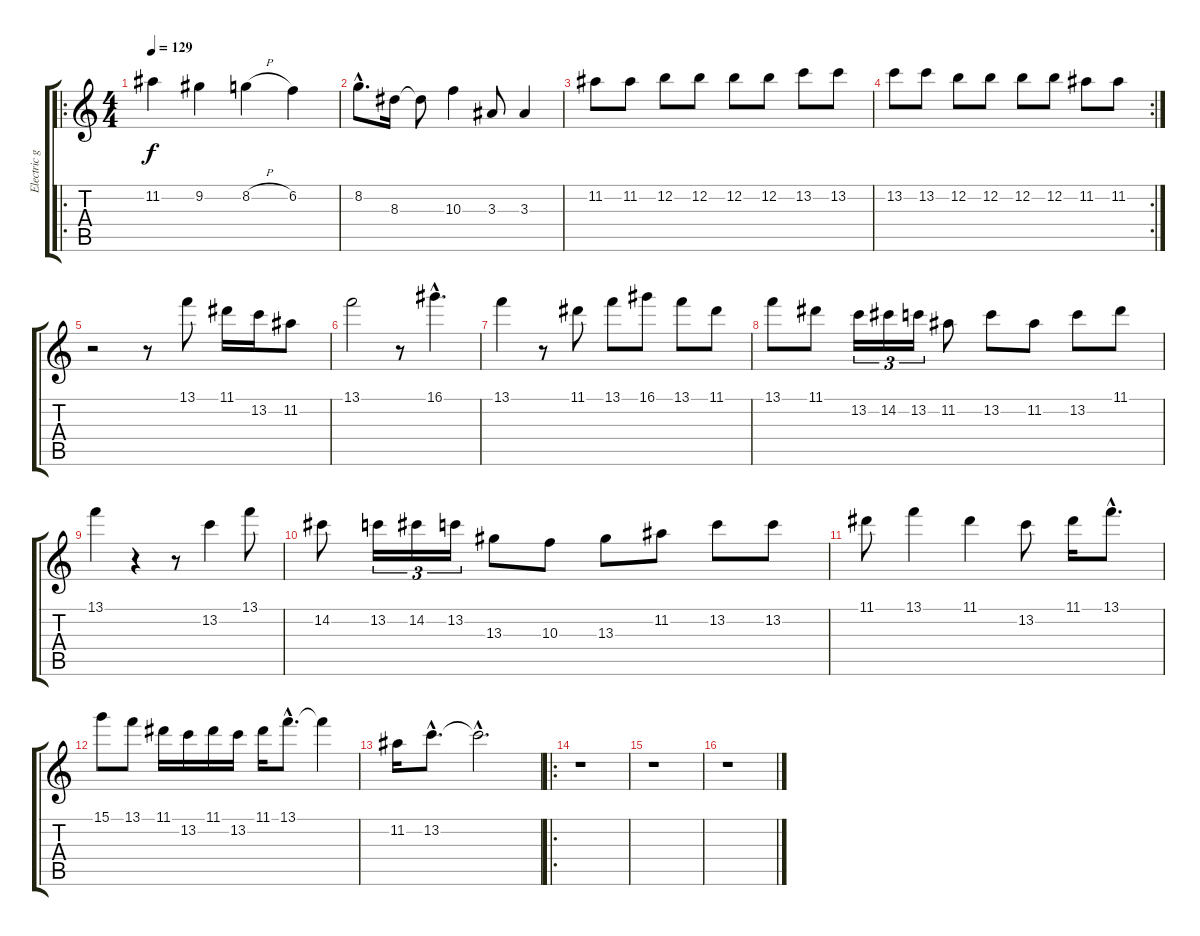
\track ("Electric guitar" "Electric g") {instrument distortionguitar}
\staff {score tabs}
\tuning (E4 B3 G3 D3 A2 E2) {hide}
\ro
\ts (4 4)
\tempo 129
\clef g2
\ks c
11.2.4{dy f} 9.2.4 8.2{h}.4 6.2.4 |
8.2{hac}.8{d} 8.3.16 8.3{t}.8 10.3.4 3.3.8 3.3.4 |
11.2.8 11.2.8 12.2.8 12.2.8 12.2.8 12.2.8 13.2.8 13.2.8 |
\rc 2
13.2.8 13.2.8 12.2.8 12.2.8 12.2.8 12.2.8 11.2.8 11.2.8 |
r.2 r.8 13.1.8 11.1.16 13.2.16 11.2.8 |
13.1.2 r.8 16.1{hac}.4{d} |
13.1.4 r.8 11.1.8 13.1.8 16.1.8 13.1.8 11.1.8 |
13.1.8 11.1.8 13.2.16{tu (3 2)} 14.2.16{tu (3 2)} 13.2.16{tu (3 2)} 11.2.8 13.2.8 11.2.8 13.2.8 11.1.8 |
13.1.4 r.4 r.8 13.2.4 13.1.8 |
14.2.8 13.2.16{tu (3 2)} 14.2.16{tu (3 2)} 13.2.16{tu (3 2)} 13.3.8 10.3.8 13.3.8 11.2.8 13.2.8 13.2.8 |
11.1.8 13.1.4 11.1.4 13.2.8 11.1.16 13.1{hac}.8{d} |
15.1.8 13.1.8 11.1.16 13.2.16 11.1.16 13.2.16 11.1.16 13.1{hac}.8{d} 13.1{t}.4 |
11.2.16 13.2{hac}.8{d} 13.2{hac t}.2{d} |
\ro
r.1 |
r.1 |
r.1
